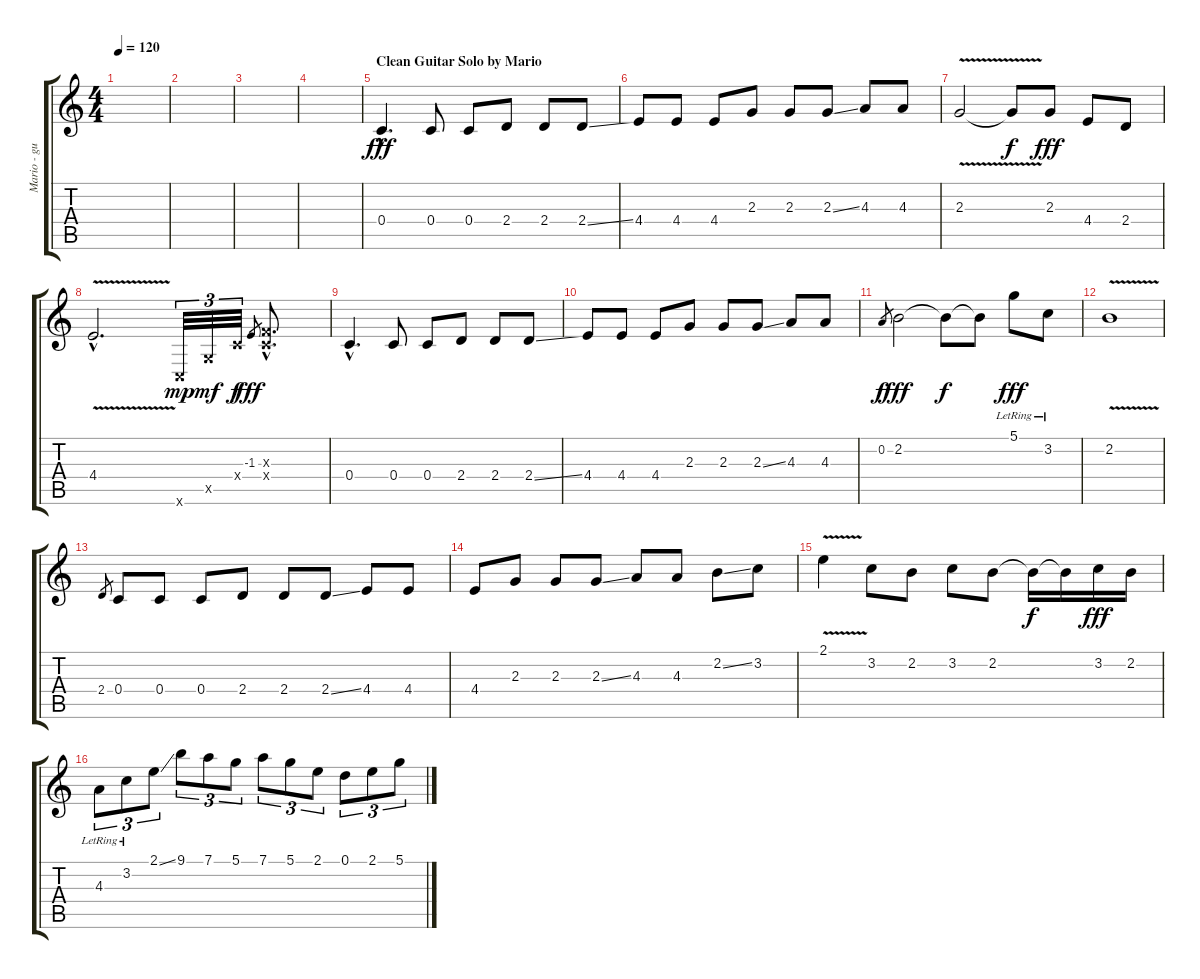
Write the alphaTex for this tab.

\track ("Mario - guitar solo" "Mario - gu") {instrument electricguitarjazz}
\staff {score tabs}
\tuning (D4 A3 F3 C3 G2 C2) {hide}
\ts (4 4)
\tempo 120
\clef g2
\ks c
|
|
|
|
\section ("" "Clean Guitar Solo by Mario")
0.4{hac}.4{d dy fff} 0.4.8 0.4.8 2.4.8 2.4.8 2.4{ss}.8 |
4.4.8 4.4.8 4.4.8 2.3.8 2.3.8 2.3{ss}.8 4.3.8 4.3.8 |
2.3{v}.2 2.3{t}.8{dy f} 2.3.8{dy fff} 4.4.8 2.4.8 |
4.4{v hac}.2{d} 0.6{x}.32{tu (3 2) dy mp} 0.5{x}.32{tu (3 2) dy mf} 0.4{x}.32{tu (3 2) dy f} -1.3.8{gr dy fff} (0.3{hac x} 0.4{hac x}).8{d} |
0.4{hac}.4{d} 0.4.8 0.4.8 2.4.8 2.4.8 2.4{ss}.8 |
4.4.8 4.4.8 4.4.8 2.3.8 2.3.8 2.3{ss}.8 4.3.8 4.3.8 |
0.2.8{gr dy f} 2.2.2{dy fff} 2.2{t}.8{dy f} 2.2{t}.8 5.1{lr}.8{dy fff} 3.2{lr}.8 |
2.2{v}.1 |
2.4.8{gr} 0.4.8 0.4.8 0.4.8 2.4.8 2.4.8 2.4{ss}.8 4.4.8 4.4.8 |
4.4.8 2.3.8 2.3.8 2.3{ss}.8 4.3.8 4.3.8 2.2{ss}.8 3.2.8 |
2.1{v}.4 3.2.8 2.2.8 3.2.8 2.2.8 2.2{t}.16{dy f} 2.2{t}.16 3.2.16{dy fff} 2.2.16 |
4.3{lr}.8{tu (3 2)} 3.2{lr}.8{tu (3 2)} 2.1{ss}.8{tu (3 2)} 9.1.8{tu (3 2)} 7.1.8{tu (3 2)} 5.1.8{tu (3 2)} 7.1.8{tu (3 2)} 5.1.8{tu (3 2)} 2.1.8{tu (3 2)} 0.1.8{tu (3 2)} 2.1.8{tu (3 2)} 5.1.8{tu (3 2)}
